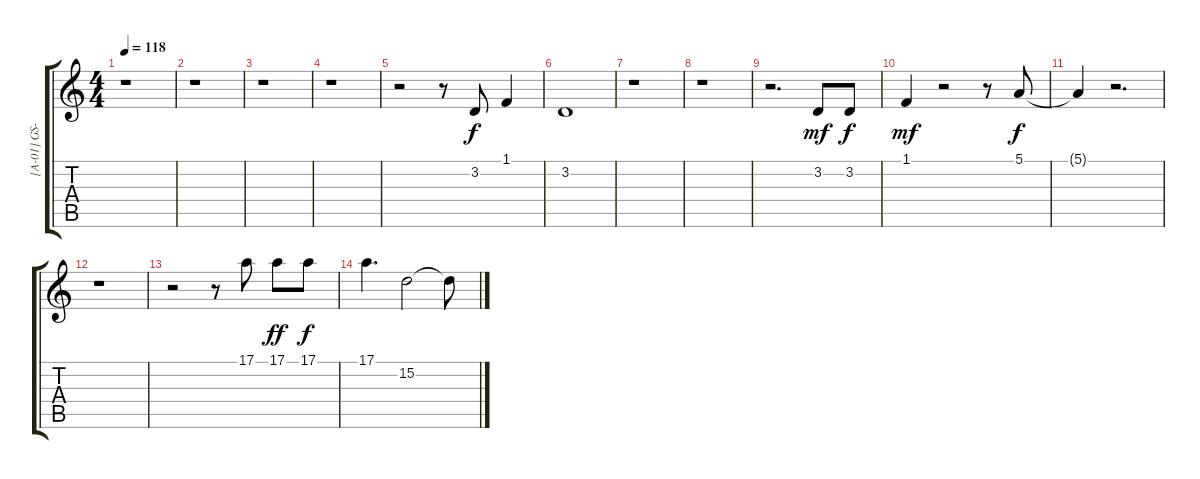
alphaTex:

\track ("[A-01] GS-CTR/USER EXC/VOC" "[A-01] GS-") {instrument trombone}
\staff {score tabs}
\tuning (E4 B3 G3 D3 A2 E2) {hide}
\ts (4 4)
\tempo 118
\clef g2
\ks c
r.1{dy ff} |
r.1 |
r.1 |
r.1 |
r.2 r.8 3.2.8{dy f} 1.1.4 |
3.2.1 |
r.1 |
r.1 |
r.2{d} 3.2.8{dy mf} 3.2.8{dy f} |
1.1.4{dy mf} r.2 r.8 5.1.8{dy f} |
5.1{t}.4 r.2{d} |
r.1 |
r.2 r.8 17.1.8 17.1.8{dy ff} 17.1.8{dy f} |
17.1.4{d} 15.2.2 15.2{t}.8
